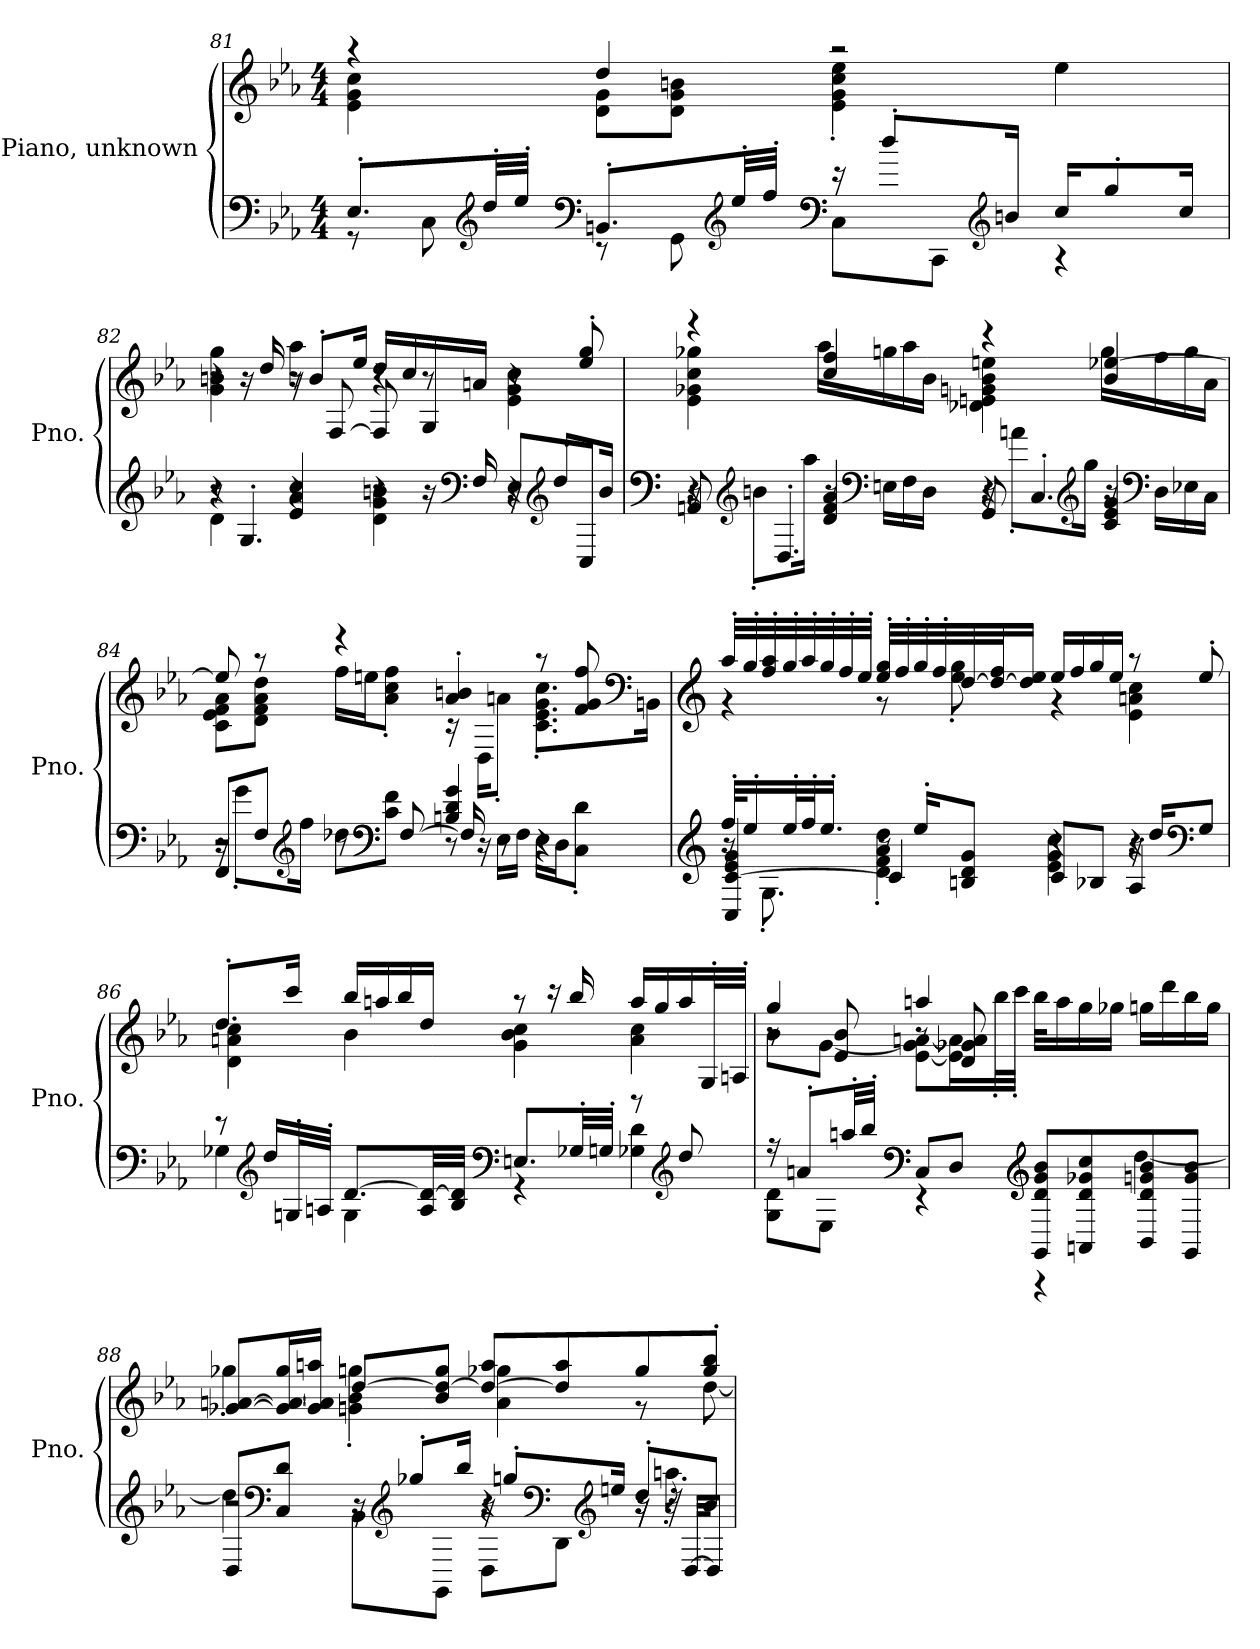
**kern	**kern
*part1	*part1
*staff2	*staff1
*I"Piano, unknown	*
*I'Pno.	*
!!LO:LB:g=z
*clefF4	*clefG2
*k[b-e-a-]	*k[b-e-a-]
*M4/4	*M4/4
=81	=81
*^	*^
8.E-'/L	8r	4r	4e-\ 4g\ 4cc\
.	8C\	.	.
*clefG2	*	*	*
32dd'/LL	.	.	.
32ee-'/JJJ	.	.	.
*clefF4	*	*	*
8.BBn'/L	8r	4dd/	8d\ 8g\L
.	8GG\	.	8d\ 8g\ 8bn\J
*clefG2	*	*	*
32ee-'/LL	.	.	.
32ff'/JJJ	.	.	.
*clefF4	*	*	*
16r	8C\L	2r	4e-\' 4g\' 4cc\' 4ee-\'
8dd'/L	.	.	.
.	8CC\J	.	.
*clefG2	*	*	*
16bn/Jk	.	.	.
16cc/KL	4r	.	4ee-\
8gg'/	.	.	.
16cc/Jk	.	.	.
!!LO:LB:g=z
=82	=82	=82	=82
*	*^	*	*^
4r	4d\	8r	8r	4g\ 4bn\ 4gg\	4r
.	.	4.G'/	16r	.	.
.	.	.	16dd/	.	.
4e-/ 4a-/ 4cc/	4r	.	16r	4aa-\	8r
.	.	.	8b'/L	.	.
.	.	.	.	.	[8F/
.	.	.	16ee-/Jk	.	.
8r	4d\ 4g\ 4bn\	4r	16dd/LL	4r	8F/]
.	.	.	16cc/	.	.
16r	.	.	16G/	.	8r
*clefF4	*	*	*	*	*
16F/	.	.	16an/JJ	.	.
16r	4r	8E-/L	8r	4e-\ 4g\ 4cc\	4r
*clefG2	*	*	*	*	*
8dd'/L	.	.	.	.	.
.	.	8C/J	8ee-/' 8gg/'	.	.
16b/Jk	.	.	.	.	.
*	*	*	*v	*v	*v
!!LO:LB:g=z
=83	=83	=83	=83
*clefF4	*	*	*
*	*	*	*^
4r	16r	8AAn/	4r	4e-\ 4g-X\ 4cc\ 4gg-X\
*clefG2	*	*	*	*
.	8bn'\L	.	.	.
.	.	4.D'/	.	.
.	16aa-\Jk	.	.	.
4d/ 4f/ 4a-/	16r	.	4cc/ 4ff/	16aa-\LL
*clefF4	*	*	*	*
.	16En\LL	.	.	16ggn\
.	16F\	.	.	16aa-\
.	16D\JJ	.	.	16b-\JJ
4r	16r	8GG/	4r	4d-X\ 4en\ 4gn\ 4b-\ 4een\
.	8an'\L	.	.	.
.	.	4.C'/	.	.
*clefG2	*	*	*	*
.	16gg\Jk	.	.	.
4c/ 4e-/ 4g/	16r	.	4b-/ [4ee-X/	16gg\LL
*clefF4	*	*	*	*
.	16D\LL	.	.	16ff\
.	16E-X\	.	.	16gg\
.	16C\JJ	.	.	16a-\JJ
!!LO:LB:g=z	!!
=84	=84	=84	=84	=84
2r	16r	8FF/L	8ee-/]	8c\ 8e-\ 8f\ 8a-\L
.	8g'\L	.	.	.
.	.	8F/J	8r	8d\ 8f\ 8a-\ 8dd\J
*clefG2	*	*	*	*
.	16ff\Jk	.	.	.
.	8dd-X\L	8r	4r	16ff\LL
.	.	.	.	16een\J
*clefF4	*	*	*	*
.	8c\ 8f\J	[8F/	.	8a-\' 8cc\' 8ff\'J
4Bn/ 4d/ 4g/	8r	16F/]	4a-/' 4bn/'	16r
.	.	16r	.	16D\KL
.	16E-\LL	8r	.	8an'\J
.	16F\JJ	.	.	.
4r	16E-\LL	4r	8r	8.c\' 8.e-\' 8.g\' 8.cc\'L
.	16D\J	.	.	.
.	8C\' 8d\'J	.	8f/ 8g/ 8ff/	.
*	*	*	*clefF4	*
.	.	.	.	16BBn\Jk
!!LO:LB:g=z	!!
=85	=85	=85	=85	=85
*clefG2	*	*	*clefG2	*
32ff'/KLL	16r	4C/ [4c/ 4e-/ 4g/	32aa-'/LLL	4r
16ee-'/	.	.	32gg'/	.
.	8.G'\	.	32ff/' 32aa-/'	.
32ee-'/L	.	.	32gg'/	.
32ff'/J	.	.	32aa-'/	.
16.ee-'/JJ	.	.	32gg'/	.
.	.	.	32ff'/	.
.	.	.	32ee-'/JJJ	.
16r	4d\' 4f\' 4a-\' 4dd\'	4c/]	32ee-/' 32gg/'LLL	8r
.	.	.	32ff'/	.
16ee-'/KL	.	.	32gg'/	.
.	.	.	32ff'/	.
8Bn/ 8d/ 8g/J	.	.	[32dd/	8ee-\' 8gg\'
.	.	.	32dd/_ 32ff/J	.
.	.	.	16dd/] 16ee-/JJ	.
8c/L	4e-\ 4g\ 4cc\	4r	16ee-/LL	4r
.	.	.	16ff/	.
8B-X/J	.	.	16gg/	.
.	.	.	16ee-/JJ	.
16r	4r	4A-'/	8r	4e-\ 4an\ 4cc\
16dd/KL	.	.	.	.
*clefF4	*	*	*	*
8G/J	.	.	8ee-'/	.
*	*v	*v	*	*
!!LO:PB:g=z	!!
=86	=86	=86	=86
8r	4G-X\	8.dd'/L	4d\ 4an\ 4cc\
*clefG2	*	*	*
16dd/LL	.	.	.
32Gn'/L	.	16ccc/Jk	.
32An'/JJJ	.	.	.
[8.d/L	4G\	16bb-/LL	4b-\
.	.	16aan/	.
.	.	16bb-/	.
32A/ 32d/_LL	.	16dd/JJ	.
32B-/ 32d/]JJJ	.	.	.
*clefF4	*	*	*
8.En/L	4r	8r	4g\ 4b-\ 4cc\
.	.	16r	.
32G-X'/LL	.	16bb-/	.
32Gn'/JJJ	.	.	.
8r	4G-X\ 4d\	16aa/LL	4a\ 4cc\
.	.	16gg/	.
*clefG2	*	*	*
8dd/	.	16aa/	.
.	.	32G'/L	.
.	.	32An'/JJJ	.
!!LO:LB:g=z
=87	=87	=87	=87
*	*	*	*^
16r	8G\ 8d\L	4gg/	8b-\L	8r
8an'/L	.	.	.	.
.	8E-\J	.	[8g\J	8e-/ 8b-/
32aan'/LL	.	.	.	.
32bb-'/JJJ	.	.	.	.
*clefF4	*	*	*	*
8C/L	4r	4aan/	[8e-\ 8g\] [8an\L	8r
8D/J	.	.	16e-\] 16a\]L	8d/ 8g-X/ 8a/
.	.	.	32bb-'\L	.
.	.	.	32ccc'\JJJ	.
*clefG2	*	*	*	*
8GG/ 8d/ 8g/ 8b-/L	4r	2r	16bb-\LL	2r
.	.	.	16aa\	.
8AAn/ 8d/ 8g-X/ 8cc/	.	.	16gg\	.
.	.	.	16gg-X\JJ	.
8BB-/ 8d/ 8gn/ 8b-/	[4dd\	.	16ggn\LL	.
.	.	.	16ddd\	.
8GG/ 8g/ 8b-/J	.	.	16bb-\	.
.	.	.	16gg\JJ	.
*	*	*	*v	*v
!!LO:LB:g=z
=88	=88	=88	=88
*	*^	*	*
8D/L	4dd\]	2r	[8g-X/ [8an/L	4gg-X'\
*clefF4	*	*	*	*
8C/ 8d/J	.	.	16g-/_ 16a/_ 16gg-/L	.
.	.	.	16g-/] 16a/] 16aan/JJ	.
16r	8BB-\L	.	[8dd/L	4gn\' 4b-\' 4ggn\'
*clefG2	*	*	*	*
8gg-X'/L	.	.	.	.
.	8GG\J	.	8b-/ 8dd/_ 8gg/J	.
16bb-/Jk	.	.	.	.
16r	8D\L	4r	8dd/_ 8aa/L	4a\ 4gg-X\
8ggn'/L	.	.	.	.
*clefF4	*	*	*	*
.	8DD\J	.	8dd/] 8aa/	.
*clefG2	*	*	*	*
16een/Jk	.	.	.	.
8dd'/L	16r	16r	8gg-/	8r
.	8.aan'\	32r	.	.
.	.	[32D/KKL	.	.
8b-/J	.	8D/J]	8gg-/' 8bb-/'J	[8dd\
*v	*v	*v	*	*
*	*v	*v
=	=
*-	*-
